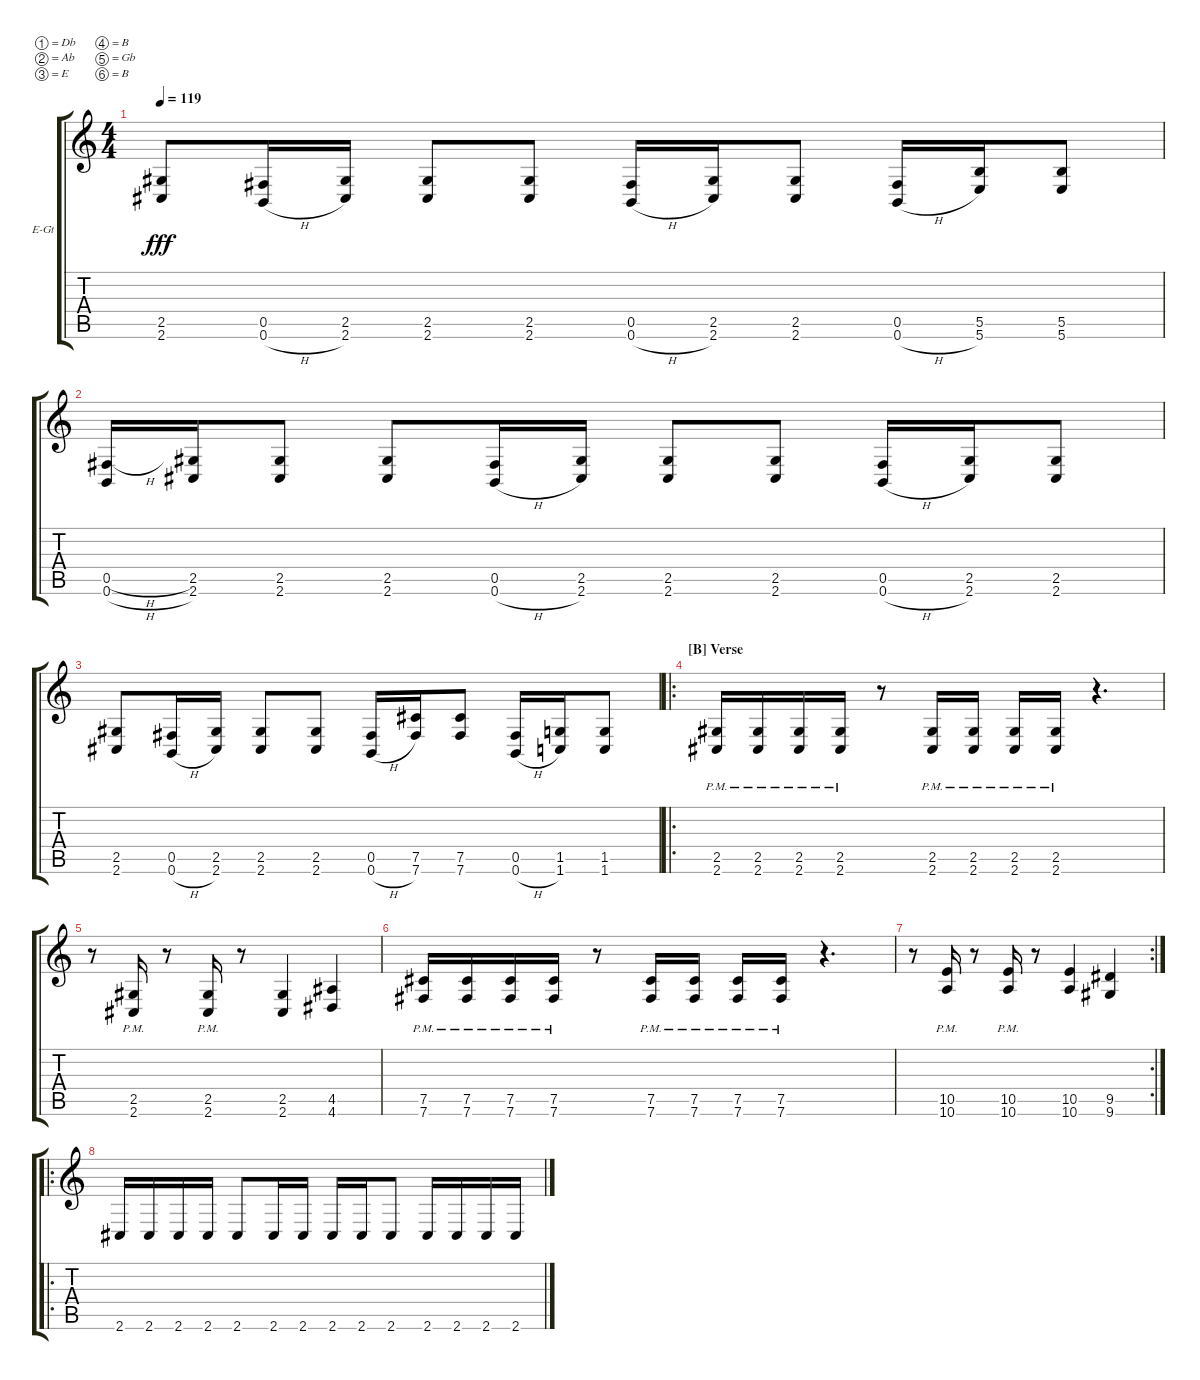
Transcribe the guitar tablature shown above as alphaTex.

\defaultSystemsLayout 4
\bracketExtendMode groupsimilarinstruments
\firstSystemTrackNameOrientation horizontal
\otherSystemsTrackNameOrientation horizontal
\track ("Guitar 2_dist" "E-Gt") {mute instrument distortionguitar}
\staff {score tabs}
\tuning (Db4 Ab3 E3 B2 Gb2 B1)
\ts (4 4)
\tempo 119
\clef g2
\ks c
(2.6 2.5).8{dy fff} (0.6{h} 0.5).16 (2.6 2.5).16 (2.6 2.5).8 (2.6 2.5).8 (0.6{h} 0.5).16 (2.6 2.5).16 (2.6 2.5).8 (0.6{h} 0.5).16 (5.6 5.5).16 (5.6 5.5).8 |
(0.6{h} 0.5{h}).16 (2.6 2.5).16 (2.6 2.5).8 (2.6 2.5).8 (0.6{h} 0.5).16 (2.6 2.5).16 (2.6 2.5).8 (2.6 2.5).8 (0.6{h} 0.5).16 (2.6 2.5).16 (2.6 2.5).8 |
(2.6 2.5).8 (0.6{h} 0.5).16 (2.6 2.5).16 (2.6 2.5).8 (2.6 2.5).8 (0.6{h} 0.5).16 (7.6 7.5).16 (7.6 7.5).8 (0.6{h} 0.5).16 (1.6 1.5).16 (1.6 1.5).8 |
\ro
\section ("B" "Verse")
(2.6{pm} 2.5{pm}).16 (2.6{pm} 2.5{pm}).16 (2.6{pm} 2.5{pm}).16 (2.6{pm} 2.5{pm}).16 r.8 (2.6{pm} 2.5{pm}).16 (2.6{pm} 2.5{pm}).16 (2.6{pm} 2.5{pm}).16 (2.6{pm} 2.5{pm}).16 r.4{d} |
r.8 (2.6{pm} 2.5{pm}).16 r.8 (2.6{pm} 2.5{pm}).16 r.8 (2.6 2.5).4 (4.6 4.5).4 |
(7.6{pm} 7.5{pm}).16 (7.6{pm} 7.5{pm}).16 (7.6{pm} 7.5{pm}).16 (7.6{pm} 7.5{pm}).16 r.8 (7.6{pm} 7.5{pm}).16 (7.6{pm} 7.5{pm}).16 (7.6{pm} 7.5{pm}).16 (7.6{pm} 7.5{pm}).16 r.4{d} |
\rc 2
r.8 (10.6{pm} 10.5{pm}).16 r.8 (10.6{pm} 10.5{pm}).16 r.8 (10.6 10.5).4 (9.6 9.5).4 |
\ro
2.6.16 2.6.16 2.6.16 2.6.16 2.6.8 2.6.16 2.6.16 2.6.16 2.6.16 2.6.8 2.6.16 2.6.16 2.6.16 2.6.16
